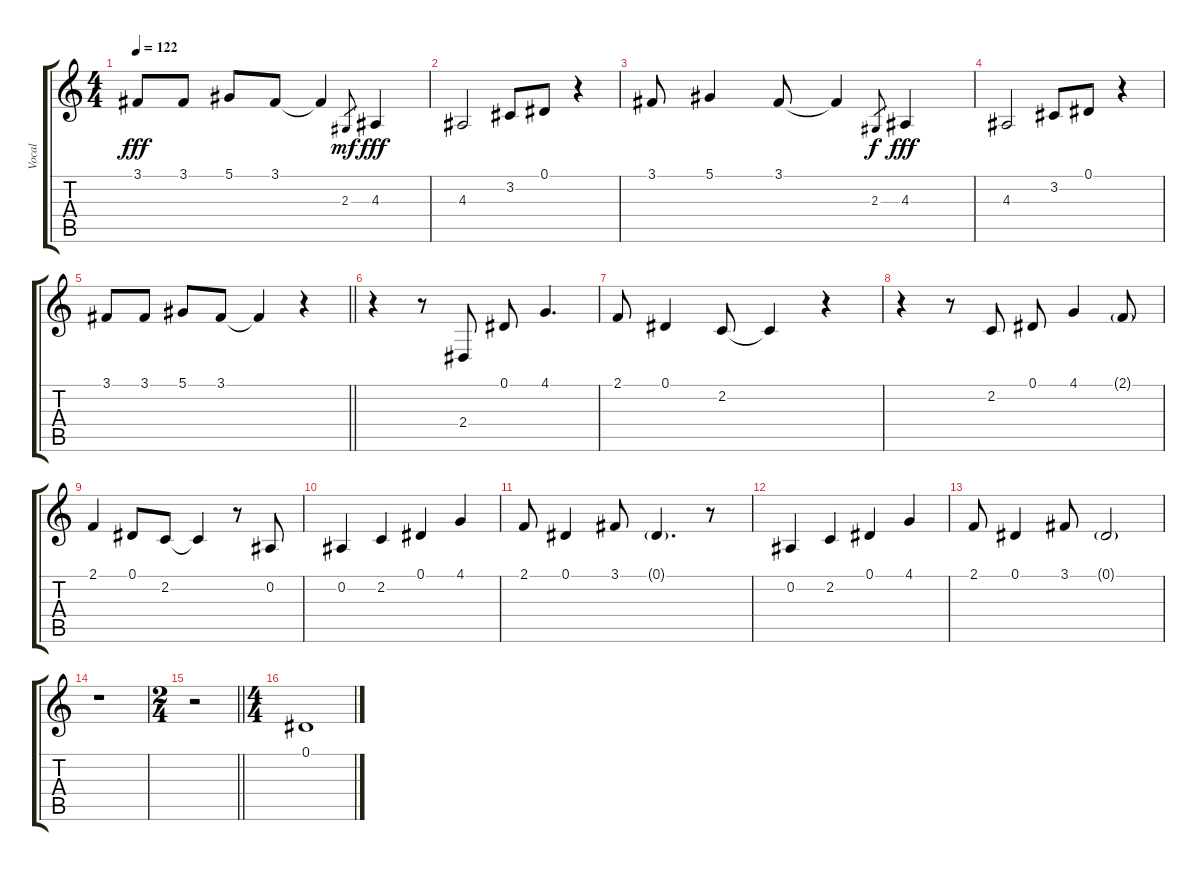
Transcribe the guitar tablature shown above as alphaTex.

\track ("Vocal" "Vocal") {instrument recorder}
\staff {score tabs}
\tuning (Eb4 Bb3 Gb3 Db3 Ab2 Eb2) {hide}
\ts (4 4)
\tempo 122
\clef g2
\ks c
3.1.8{dy fff} 3.1.8 5.1.8 3.1.8 3.1{t}.4 2.3.8{gr dy mf} 4.3.4{dy fff} |
4.3.2 3.2.8 0.1.8 r.4 |
3.1.8 5.1.4 3.1.8 3.1{t}.4 2.3.8{gr dy f} 4.3.4{dy fff} |
4.3.2 3.2.8 0.1.8 r.4 |
\barLineRight lightlight
3.1.8 3.1.8 5.1.8 3.1.8 3.1{t}.4 r.4 |
r.4 r.8 2.4.8 0.1.8 4.1.4{d} |
2.1.8 0.1.4 2.2.8 2.2{t}.4 r.4 |
r.4 r.8 2.2.8 0.1.8 4.1.4 2.1{g}.8 |
2.1.4 0.1.8 2.2.8 2.2{t}.4 r.8 0.2.8 |
0.2.4 2.2.4 0.1.4 4.1.4 |
2.1.8 0.1.4 3.1.8 0.1{g}.4{d} r.8 |
0.2.4 2.2.4 0.1.4 4.1.4 |
2.1.8 0.1.4 3.1.8 0.1{g}.2 |
r.1 |
\ts (2 4)
\barLineRight lightlight
r.2 |
\ts (4 4)
0.1.1
